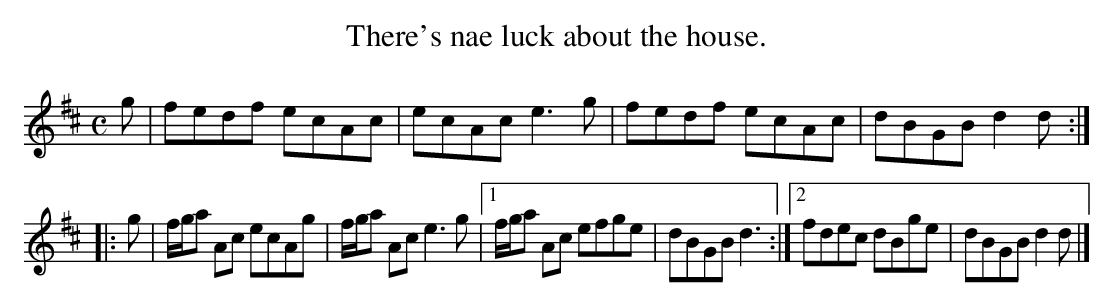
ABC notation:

X:1
T:There's nae luck about the house.
M:C
L:1/8
K:D
g|fedf     ecAc|ecAc     e3g|   fedf     ecAc|dBGB d2d::
g|f/g/a Ac ecAg|f/g/a Ac e3g|[1 f/g/a Ac efge|dBGB d3 :|\
                             [2 fdec     dBge|dBGB d2d|]
